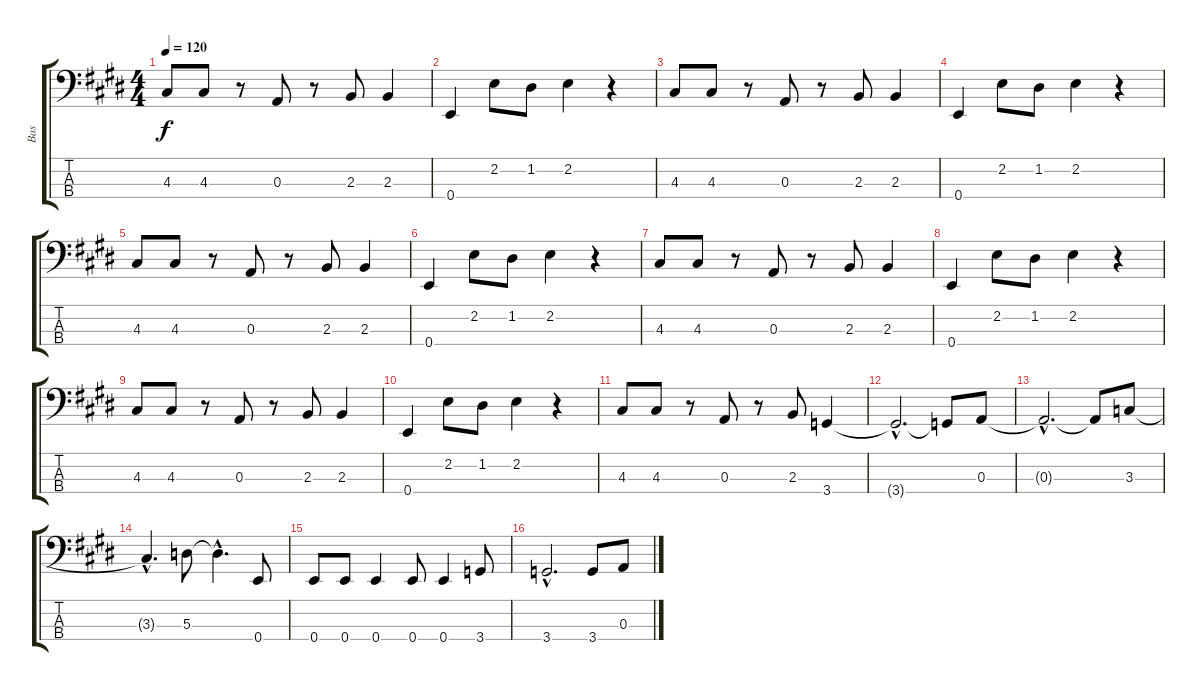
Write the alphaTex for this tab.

\track ("Bas " "Bas ") {instrument electricbasspick}
\staff {score tabs}
\tuning (G2 D2 A1 E1) {hide}
\ts (4 4)
\tempo 120
\clef f4
\ks e
4.3.8{dy f} 4.3.8 r.8 0.3.8 r.8 2.3.8 2.3.4 |
0.4.4 2.2.8 1.2.8 2.2.4 r.4 |
4.3.8 4.3.8 r.8 0.3.8 r.8 2.3.8 2.3.4 |
0.4.4 2.2.8 1.2.8 2.2.4 r.4 |
4.3.8 4.3.8 r.8 0.3.8 r.8 2.3.8 2.3.4 |
0.4.4 2.2.8 1.2.8 2.2.4 r.4 |
4.3.8 4.3.8 r.8 0.3.8 r.8 2.3.8 2.3.4 |
0.4.4 2.2.8 1.2.8 2.2.4 r.4 |
4.3.8 4.3.8 r.8 0.3.8 r.8 2.3.8 2.3.4 |
0.4.4 2.2.8 1.2.8 2.2.4 r.4 |
4.3.8 4.3.8 r.8 0.3.8 r.8 2.3.8 3.4.4 |
3.4{hac t}.2{d} 3.4{t}.8 0.3.8 |
0.3{hac t}.2{d} 0.3{t}.8 3.3.8 |
3.3{hac t}.4{d} 5.3.8 5.3{hac t}.4{d} 0.4.8 |
0.4.8 0.4.8 0.4.4 0.4.8 0.4.4 3.4.8 |
3.4{hac}.2{d} 3.4.8 0.3.8
